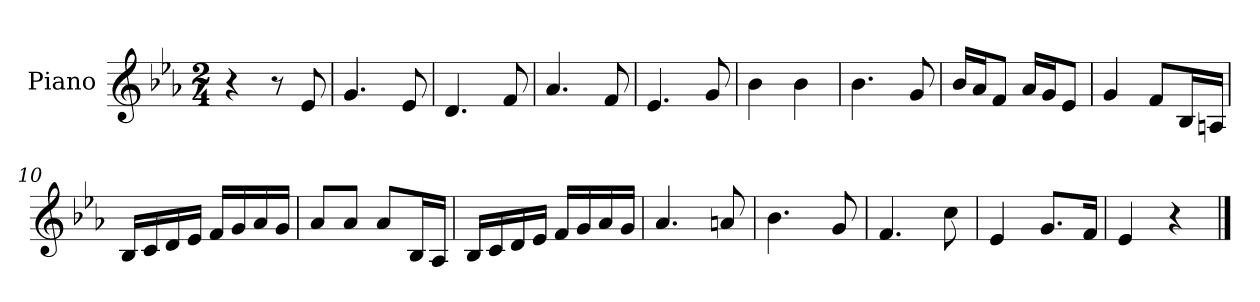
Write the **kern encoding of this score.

**kern
*part1
*staff1
*I"Piano
*I'Pno.
*clefG2
*k[b-e-a-]
*M2/4
=1
4r
8r
8e-/
=2
4.g/
8e-/
=3
4.d/
8f/
=4
4.a-/
8f/
=5
4.e-/
8g/
=6
4b-\
4b-\
=7
4.b-\
8g/
=8
16b-/LL
16a-/J
8f/J
16a-/LL
16g/J
8e-/J
=9
4g/
8f/L
16B-/L
16An/JJ
=10
16B-/LL
16c/
16d/
16e-/JJ
16f/LL
16g/
16a-/
16g/JJ
!!LO:LB:g=z
=11
8a-/L
8a-/J
8a-/L
16B-/L
16A-/JJ
=12
16B-/LL
16c/
16d/
16e-/JJ
16f/LL
16g/
16a-/
16g/JJ
=13
4.a-/
8an/
=14
4.b-\
8g/
=15
4.f/
8cc\
=16
4e-/
8.g/L
16f/Jk
=17
4e-/
4r
==
*-
